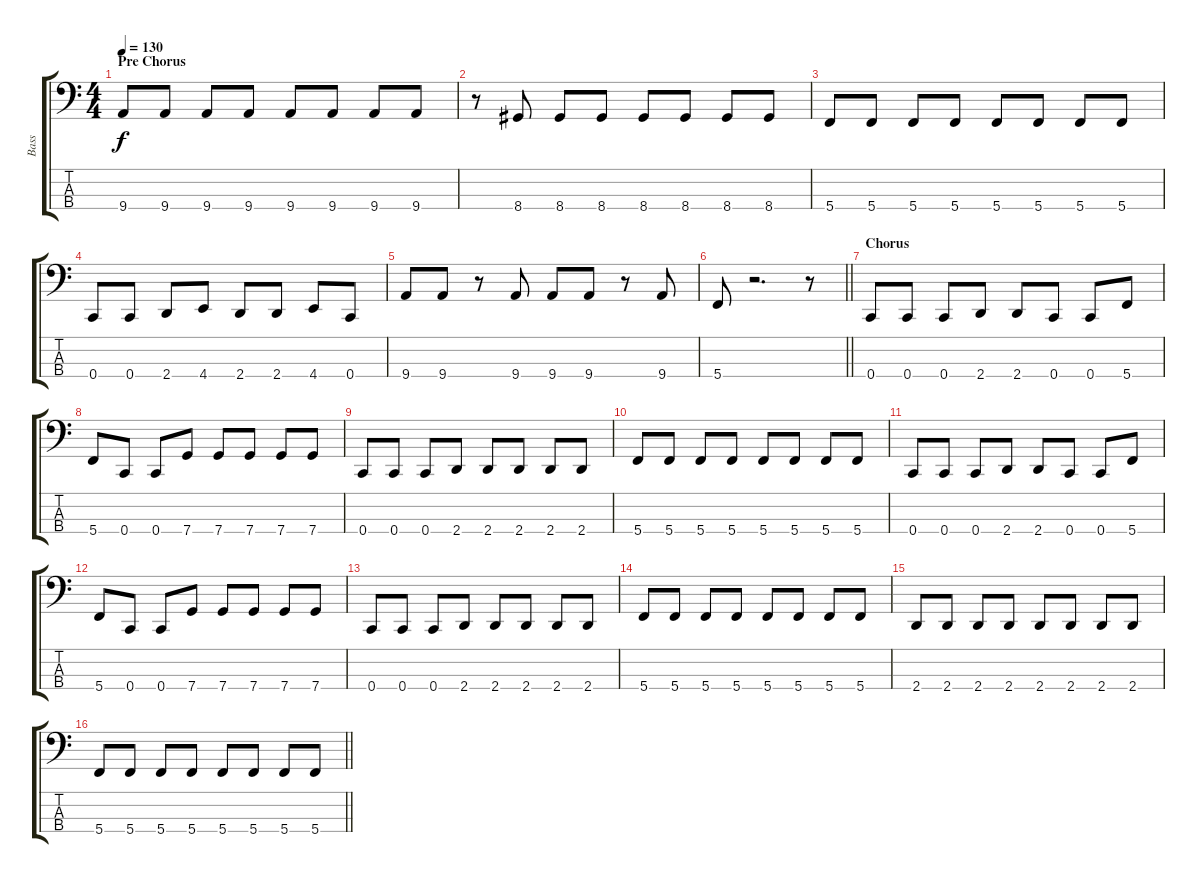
\track ("Bass" "Bass") {instrument electricbasspick}
\staff {score tabs}
\tuning (F2 C2 G1 C1) {hide}
\ts (4 4)
\section ("" "Pre Chorus")
\tempo 130
\clef f4
\ks c
9.4.8{dy f} 9.4.8 9.4.8 9.4.8 9.4.8 9.4.8 9.4.8 9.4.8 |
r.8 8.4.8 8.4.8 8.4.8 8.4.8 8.4.8 8.4.8 8.4.8 |
5.4.8 5.4.8 5.4.8 5.4.8 5.4.8 5.4.8 5.4.8 5.4.8 |
0.4.8 0.4.8 2.4.8 4.4.8 2.4.8 2.4.8 4.4.8 0.4.8 |
9.4.8 9.4.8 r.8 9.4.8 9.4.8 9.4.8 r.8 9.4.8 |
\barLineRight lightlight
5.4.8 r.2{d} r.8 |
\section ("" "Chorus")
0.4.8 0.4.8 0.4.8 2.4.8 2.4.8 0.4.8 0.4.8 5.4.8 |
5.4.8 0.4.8 0.4.8 7.4.8 7.4.8 7.4.8 7.4.8 7.4.8 |
0.4.8 0.4.8 0.4.8 2.4.8 2.4.8 2.4.8 2.4.8 2.4.8 |
5.4.8 5.4.8 5.4.8 5.4.8 5.4.8 5.4.8 5.4.8 5.4.8 |
0.4.8 0.4.8 0.4.8 2.4.8 2.4.8 0.4.8 0.4.8 5.4.8 |
5.4.8 0.4.8 0.4.8 7.4.8 7.4.8 7.4.8 7.4.8 7.4.8 |
0.4.8 0.4.8 0.4.8 2.4.8 2.4.8 2.4.8 2.4.8 2.4.8 |
5.4.8 5.4.8 5.4.8 5.4.8 5.4.8 5.4.8 5.4.8 5.4.8 |
2.4.8 2.4.8 2.4.8 2.4.8 2.4.8 2.4.8 2.4.8 2.4.8 |
\barLineRight lightlight
5.4.8 5.4.8 5.4.8 5.4.8 5.4.8 5.4.8 5.4.8 5.4.8
